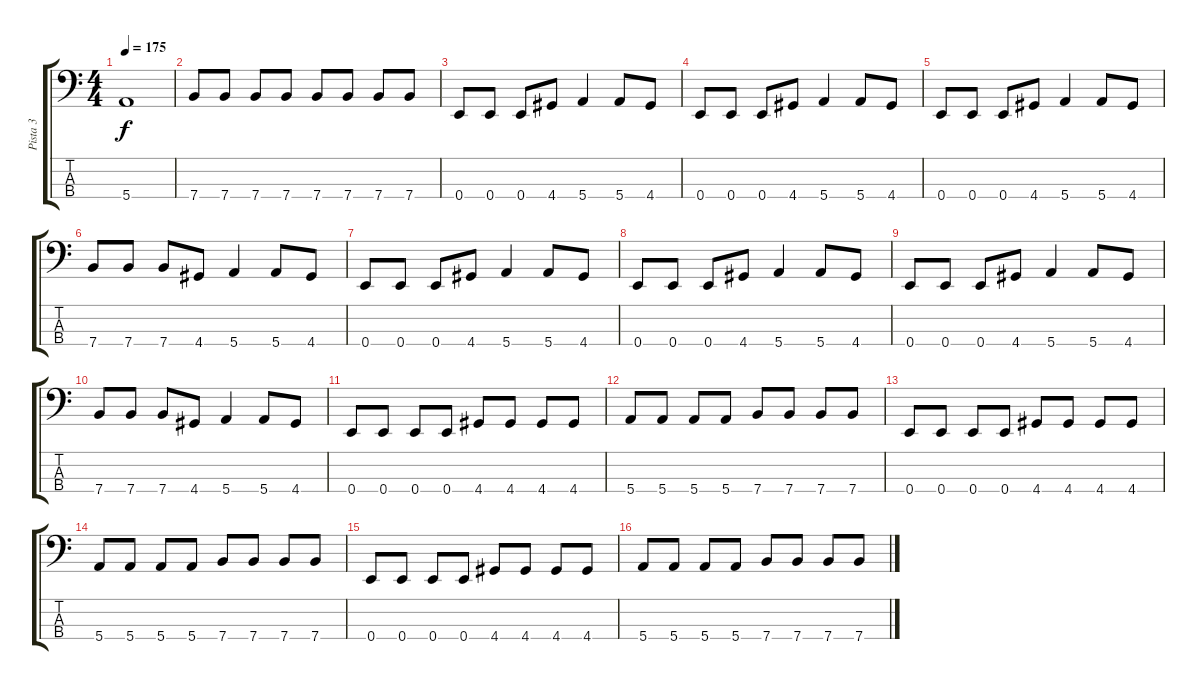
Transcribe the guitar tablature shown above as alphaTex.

\track ("Pista 3" "Pista 3") {instrument electricbasspick}
\staff {score tabs}
\tuning (G2 D2 A1 E1) {hide}
\ts (4 4)
\tempo 175
\clef f4
\ks c
5.4.1{dy f} |
7.4.8 7.4.8 7.4.8 7.4.8 7.4.8 7.4.8 7.4.8 7.4.8 |
0.4.8 0.4.8 0.4.8 4.4.8 5.4.4 5.4.8 4.4.8 |
0.4.8 0.4.8 0.4.8 4.4.8 5.4.4 5.4.8 4.4.8 |
0.4.8 0.4.8 0.4.8 4.4.8 5.4.4 5.4.8 4.4.8 |
7.4.8 7.4.8 7.4.8 4.4.8 5.4.4 5.4.8 4.4.8 |
0.4.8 0.4.8 0.4.8 4.4.8 5.4.4 5.4.8 4.4.8 |
0.4.8 0.4.8 0.4.8 4.4.8 5.4.4 5.4.8 4.4.8 |
0.4.8 0.4.8 0.4.8 4.4.8 5.4.4 5.4.8 4.4.8 |
7.4.8 7.4.8 7.4.8 4.4.8 5.4.4 5.4.8 4.4.8 |
0.4.8 0.4.8 0.4.8 0.4.8 4.4.8 4.4.8 4.4.8 4.4.8 |
5.4.8 5.4.8 5.4.8 5.4.8 7.4.8 7.4.8 7.4.8 7.4.8 |
0.4.8 0.4.8 0.4.8 0.4.8 4.4.8 4.4.8 4.4.8 4.4.8 |
5.4.8 5.4.8 5.4.8 5.4.8 7.4.8 7.4.8 7.4.8 7.4.8 |
0.4.8 0.4.8 0.4.8 0.4.8 4.4.8 4.4.8 4.4.8 4.4.8 |
5.4.8 5.4.8 5.4.8 5.4.8 7.4.8 7.4.8 7.4.8 7.4.8
